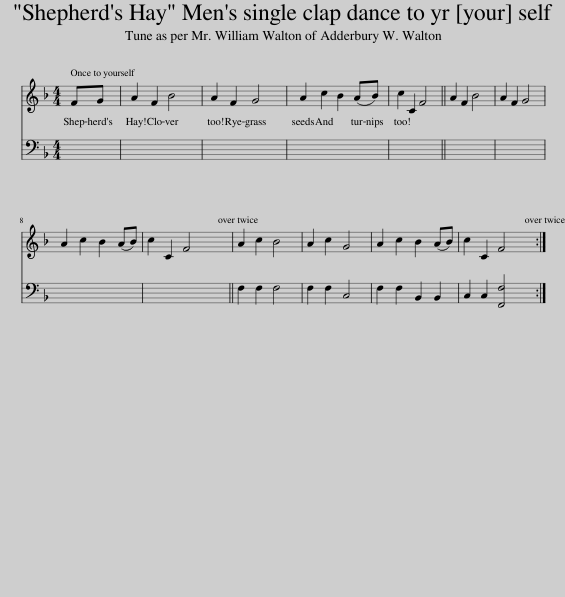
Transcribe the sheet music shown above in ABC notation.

X:1
%%score 1 2
L:1/8
M:4/4
I:linebreak $
K:F
V:1 treble
V:2 bass
V:1
 FG | A2 F2 B4 | A2 F2 G4 | A2 c2 B2 (AB) | c2 C2 F4 || %5
 A2 F2 B4 | A2 F2 G4 |$ A2 c2 B2 (AB) | c2 C2 F4 | A2 c2 B4 | %10
 A2 c2 G4 | A2 c2 B2 (AB) | c2 C2 F4 :| %13
V:2
 x2 | x2 x2 x2 x2 | x2 x2 x2 x2 | x2 x2 x2 x2 | x2 x2 x2 x2 || %5
 x2 x2 x2 x2 | x2 x2 x2 x2 |$ x2 x2 x2 x2 | x2 x2 x2 x2 | F,2 F,2 F,4 | %10
 F,2 F,2 C,4 | F,2 F,2 B,,2 B,,2 | C,2 C,2 [F,,F,]4 :| %13
